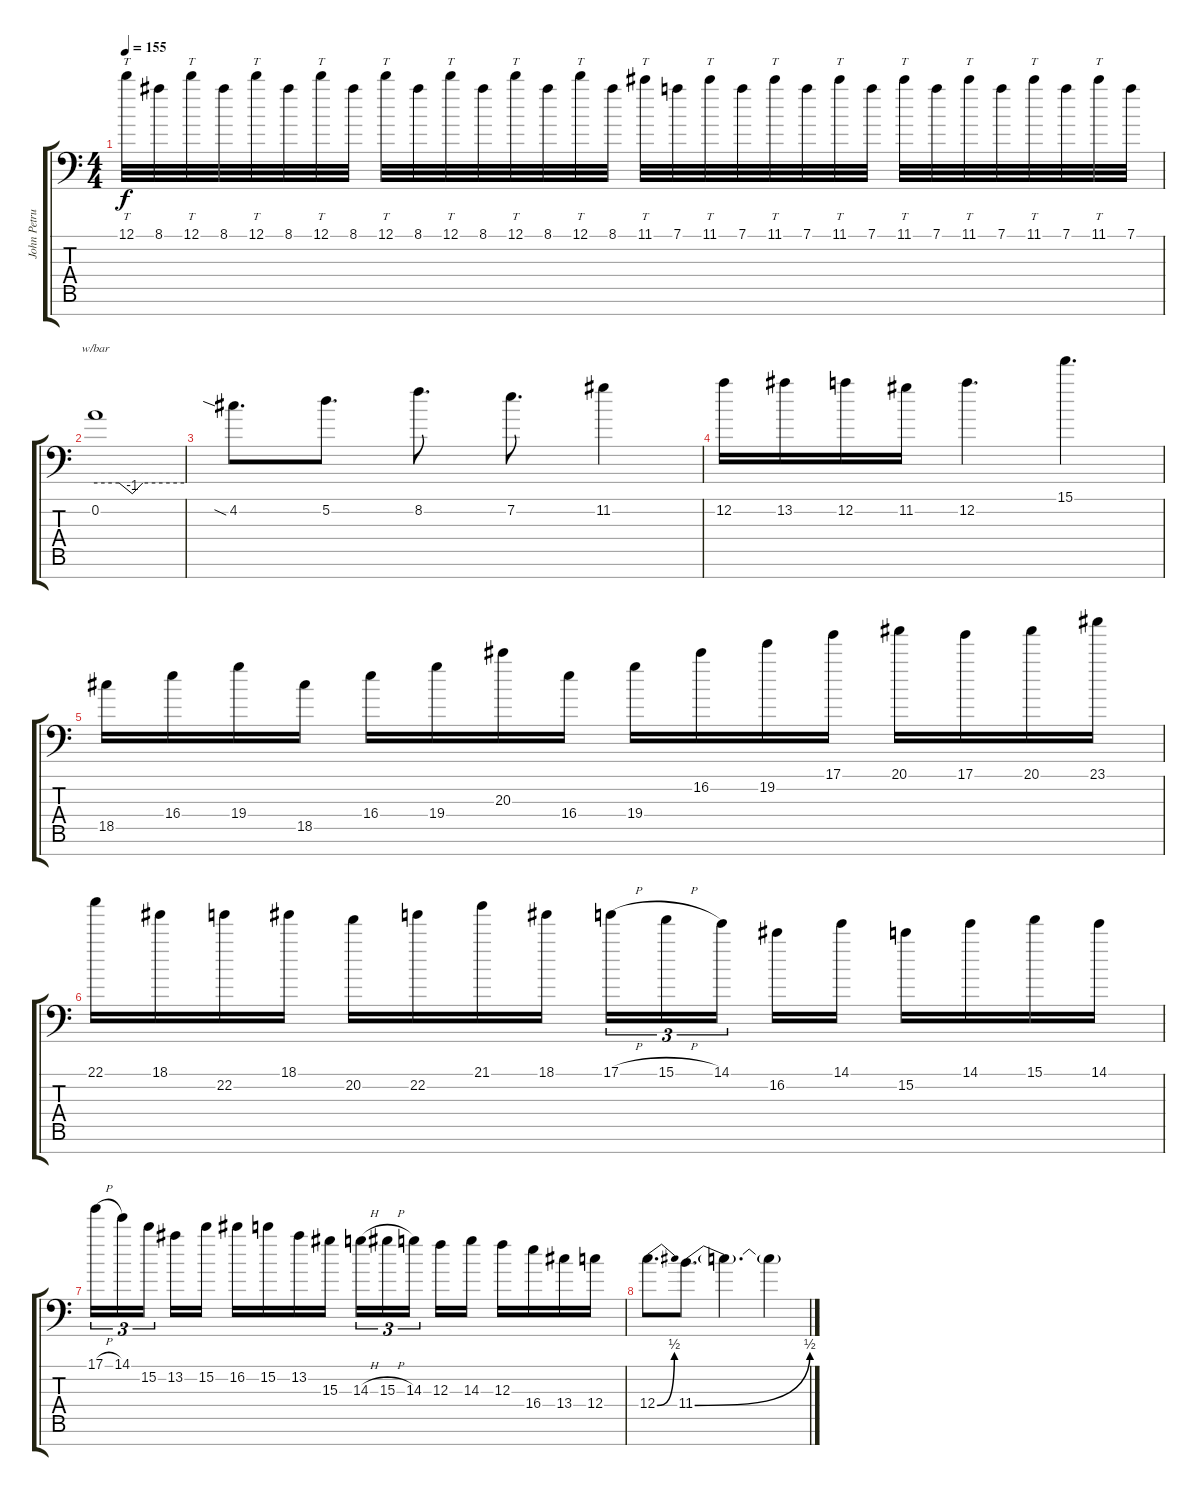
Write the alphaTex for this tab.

\track ("John Petrucci (Solo)" "John Petru") {instrument distortionguitar}
\staff {score tabs}
\tuning (D4 A3 F3 C3 G2 D2 A1) {hide}
\ts (4 4)
\tempo 155
\clef f4
\ks c
12.1.32{tt dy f} 8.1.32 12.1.32{tt} 8.1.32 12.1.32{tt} 8.1.32 12.1.32{tt} 8.1.32 12.1.32{tt} 8.1.32 12.1.32{tt} 8.1.32 12.1.32{tt} 8.1.32 12.1.32{tt} 8.1.32 11.1.32{tt} 7.1.32 11.1.32{tt} 7.1.32 11.1.32{tt} 7.1.32 11.1.32{tt} 7.1.32 11.1.32{tt} 7.1.32 11.1.32{tt} 7.1.32 11.1.32{tt} 7.1.32 11.1.32{tt} 7.1.32 |
0.2.1{tbe (custom default 0 0 16 0 25 -4 32 0 60 0)} |
4.2{sia}.8{d} 5.2.8{d} 8.2.8{d} 7.2.8{d} 11.2.4 |
12.2.16 13.2.16 12.2.16 11.2.16 12.2.4{d} 15.1.4{d} |
18.5.16 16.4.16 19.4.16 18.5.16 16.4.16 19.4.16 20.3.16 16.4.16 19.4.16 16.2.16 19.2.16 17.1.16 20.1.16 17.1.16 20.1.16 23.1.16 |
22.1.16 18.1.16 22.2.16 18.1.16 20.2.16 22.2.16 21.1.16 18.1.16 17.1{h}.16{tu (3 2)} 15.1{h}.16{tu (3 2)} 14.1.16{tu (3 2) beam splitsecondary} 16.2.16 14.1.16 15.2.16 14.1.16 15.1.16 14.1.16 |
17.1{h}.16{tu (3 2)} 14.1.16{tu (3 2)} 15.2.16{tu (3 2) beam splitsecondary} 13.2.16 15.2.16 16.2.16 15.2.16 13.2.16 15.3.16 14.3{h}.16{tu (3 2)} 15.3{h}.16{tu (3 2)} 14.3.16{tu (3 2) beam splitsecondary} 12.3.16 14.3.16 12.3.16 16.4.16 13.4.16 12.4.16 |
12.4{be (bend 0 0 60 2)}.8{d} 11.4{be (bend 0 0 60 2)}.8{d} 11.4{t}.4{d} 11.4{t}.4
